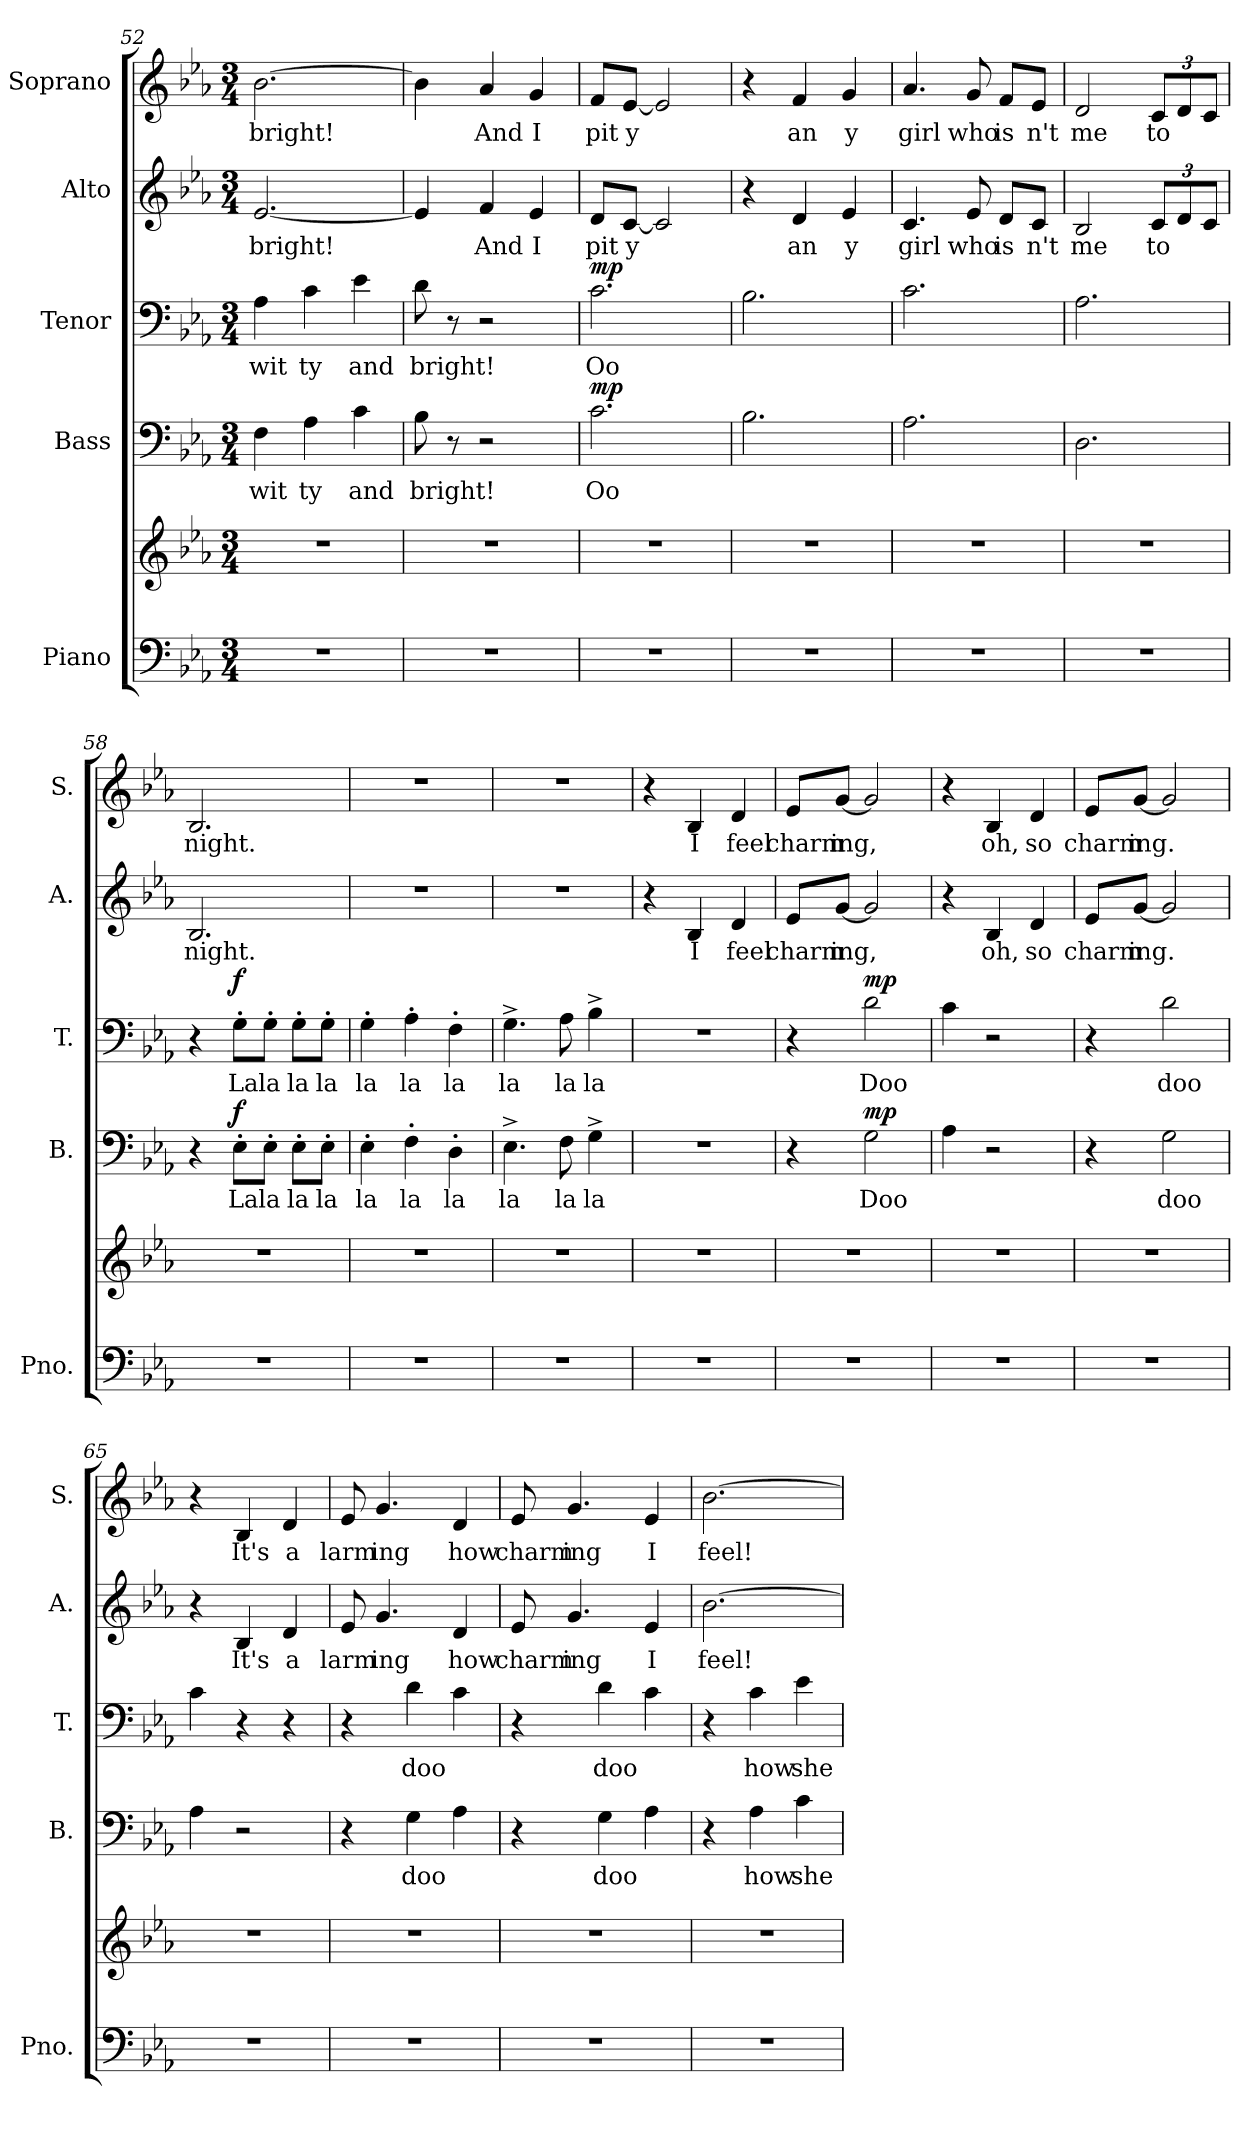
**kern	**kern	**kern	**text	**dynam	**kern	**text	**dynam	**kern	**text	**kern	**text
*part5	*part5	*part4	*part4	*part4	*part3	*part3	*part3	*part2	*part2	*part1	*part1
*staff6	*staff5	*staff4	*staff4	*staff4	*staff3	*staff3	*staff3	*staff2	*staff2	*staff1	*staff1
*I"Piano	*	*I"Bass	*	*	*I"Tenor	*	*	*I"Alto	*	*I"Soprano	*
*I'Pno.	*	*I'B.	*	*	*I'T.	*	*	*I'A.	*	*I'S.	*
*clefF4	*clefG2	*clefF4	*	*	*clefF4	*	*	*clefG2	*	*clefG2	*
*k[b-e-a-]	*k[b-e-a-]	*k[b-e-a-]	*	*	*k[b-e-a-]	*	*	*k[b-e-a-]	*	*k[b-e-a-]	*
*M3/4	*M3/4	*M3/4	*	*	*M3/4	*	*	*M3/4	*	*M3/4	*
=52	=52	=52	=52	=52	=52	=52	=52	=52	=52	=52	=52
2.r	2.r	4F\	wit	.	4A-\	wit	.	[2.e-/	bright!	[2.b-\	bright!
.	.	4A-\	ty	.	4c\	ty	.	.	.	.	.
.	.	4c\	and	.	4e-\	and	.	.	.	.	.
=53	=53	=53	=53	=53	=53	=53	=53	=53	=53	=53	=53
2.r	2.r	8B-\	bright!	.	8d\	bright!	.	4e-/]	.	4b-\]	.
.	.	8r	.	.	8r	.	.	.	.	.	.
.	.	2r	.	.	2r	.	.	4f/	And	4a-/	And
.	.	.	.	.	.	.	.	4e-/	I	4g/	I
=54	=54	=54	=54	=54	=54	=54	=54	=54	=54	=54	=54
!	!	!	!	!LO:DY:a	!	!	!LO:DY:a	!	!	!	!
2.r	2.r	2.c\	Oo	mp	2.c\	Oo	mp	8d/L	pit	8f/L	pit
.	.	.	.	.	.	.	.	[8c/J	y	[8e-/J	y
.	.	.	.	.	.	.	.	2c/]	.	2e-/]	.
!!LO:PB:g=z
=55	=55	=55	=55	=55	=55	=55	=55	=55	=55	=55	=55
2.r	2.r	2.B-\	.	.	2.B-\	.	.	4r	.	4r	.
.	.	.	.	.	.	.	.	4d/	an	4f/	an
.	.	.	.	.	.	.	.	4e-/	y	4g/	y
=56	=56	=56	=56	=56	=56	=56	=56	=56	=56	=56	=56
2.r	2.r	2.A-\	.	.	2.c\	.	.	4.c/	girl	4.a-/	girl
.	.	.	.	.	.	.	.	8e-/	who	8g/	who
.	.	.	.	.	.	.	.	8d/L	is	8f/L	is
.	.	.	.	.	.	.	.	8c/J	n't	8e-/J	n't
=57	=57	=57	=57	=57	=57	=57	=57	=57	=57	=57	=57
2.r	2.r	2.D\	.	.	2.A-\	.	.	2B-/	me	2d/	me
*	*	*	*	*	*	*	*	*Xbrackettup	*	*Xbrackettup	*
.	.	.	.	.	.	.	.	12c/L	to	12c/L	to
.	.	.	.	.	.	.	.	12d/	.	12d/	.
.	.	.	.	.	.	.	.	12c/J	.	12c/J	.
=58	=58	=58	=58	=58	=58	=58	=58	=58	=58	=58	=58
2.r	2.r	4r	.	.	4r	.	.	2.B-/	night.	2.B-/	night.
!	!	!	!	!LO:DY:a	!	!	!LO:DY:a	!	!	!	!
.	.	8E-'\L	La	f	8G'\L	La	f	.	.	.	.
.	.	8E-'\J	la	.	8G'\J	la	.	.	.	.	.
.	.	8E-'\L	la	.	8G'\L	la	.	.	.	.	.
.	.	8E-'\J	la	.	8G'\J	la	.	.	.	.	.
=59	=59	=59	=59	=59	=59	=59	=59	=59	=59	=59	=59
2.r	2.r	4E-'\	la	.	4G'\	la	.	2.r	.	2.r	.
.	.	4F'\	la	.	4A-'\	la	.	.	.	.	.
.	.	4D'\	la	.	4F'\	la	.	.	.	.	.
=60	=60	=60	=60	=60	=60	=60	=60	=60	=60	=60	=60
2.r	2.r	4.E-^\	la	.	4.G^\	la	.	2.r	.	2.r	.
.	.	8F\	la	.	8A-\	la	.	.	.	.	.
.	.	4G^\	la	.	4B-^\	la	.	.	.	.	.
=61	=61	=61	=61	=61	=61	=61	=61	=61	=61	=61	=61
2.r	2.r	2.r	.	.	2.r	.	.	4r	.	4r	.
.	.	.	.	.	.	.	.	4B-/	I	4B-/	I
.	.	.	.	.	.	.	.	4d/	feel	4d/	feel
!!LO:LB:g=z
=62	=62	=62	=62	=62	=62	=62	=62	=62	=62	=62	=62
2.r	2.r	4r	.	.	4r	.	.	8e-/L	charm	8e-/L	charm
.	.	.	.	.	.	.	.	[8g/J	ing,	[8g/J	ing,
!	!	!	!	!LO:DY:a	!	!	!LO:DY:a	!	!	!	!
.	.	2G\	Doo	mp	2d\	Doo	mp	2g/]	.	2g/]	.
=63	=63	=63	=63	=63	=63	=63	=63	=63	=63	=63	=63
2.r	2.r	4A-\	.	.	4c\	.	.	4r	.	4r	.
.	.	2r	.	.	2r	.	.	4B-/	oh,	4B-/	oh,
.	.	.	.	.	.	.	.	4d/	so	4d/	so
=64	=64	=64	=64	=64	=64	=64	=64	=64	=64	=64	=64
2.r	2.r	4r	.	.	4r	.	.	8e-/L	charm	8e-/L	charm
.	.	.	.	.	.	.	.	[8g/J	ing.	[8g/J	ing.
.	.	2G\	doo	.	2d\	doo	.	2g/]	.	2g/]	.
=65	=65	=65	=65	=65	=65	=65	=65	=65	=65	=65	=65
2.r	2.r	4A-\	.	.	4c\	.	.	4r	.	4r	.
.	.	2r	.	.	4r	.	.	4B-/	It's	4B-/	It's
.	.	.	.	.	4r	.	.	4d/	a	4d/	a
=66	=66	=66	=66	=66	=66	=66	=66	=66	=66	=66	=66
2.r	2.r	4r	.	.	4r	.	.	8e-/	larm	8e-/	larm
.	.	.	.	.	.	.	.	4.g/	ing	4.g/	ing
.	.	4G\	doo	.	4d\	doo	.	.	.	.	.
.	.	4A-\	.	.	4c\	.	.	4d/	how	4d/	how
!!LO:PB:g=z
=67	=67	=67	=67	=67	=67	=67	=67	=67	=67	=67	=67
2.r	2.r	4r	.	.	4r	.	.	8e-/	charm	8e-/	charm
.	.	.	.	.	.	.	.	4.g/	ing	4.g/	ing
.	.	4G\	doo	.	4d\	doo	.	.	.	.	.
.	.	4A-\	.	.	4c\	.	.	4e-/	I	4e-/	I
=68	=68	=68	=68	=68	=68	=68	=68	=68	=68	=68	=68
2.r	2.r	4r	.	.	4r	.	.	[2.b-\	feel!	[2.b-\	feel!
.	.	4A-\	how	.	4c\	how	.	.	.	.	.
.	.	4c\	she	.	4e-\	she	.	.	.	.	.
=	=	=	=	=	=	=	=	=	=	=	=
*-	*-	*-	*-	*-	*-	*-	*-	*-	*-	*-	*-
